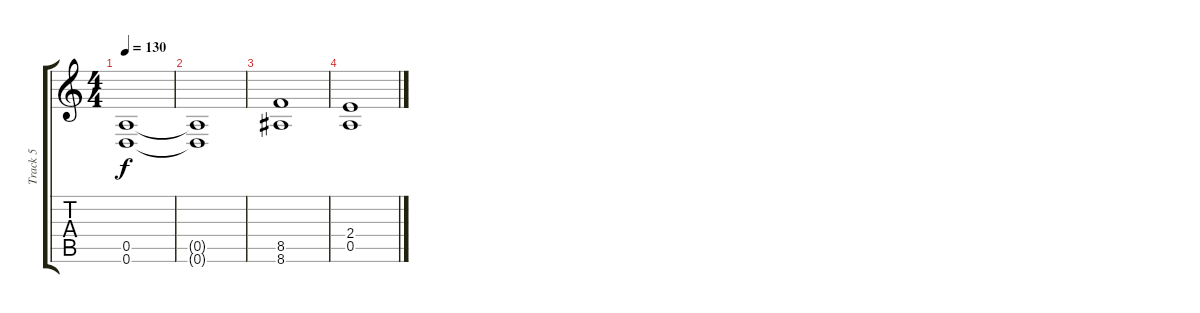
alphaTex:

\track ("Track 5" "Track 5") {instrument distortionguitar}
\staff {score tabs}
\tuning (E4 B3 G3 D3 A2 D2) {hide}
\ts (4 4)
\tempo 130
\clef g2
\ks c
(0.5 0.6).1{dy f} |
(0.5{t} 0.6{t}).1 |
(8.5 8.6).1 |
(2.4 0.5).1
